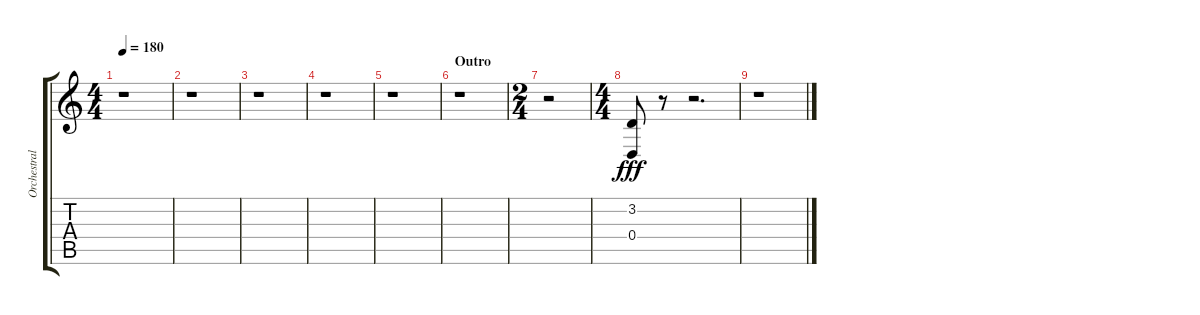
\track ("Orchestral Hit" "Orchestral") {instrument orchestrahit}
\staff {score tabs}
\tuning (E4 B3 G3 D3 A2 E2) {hide}
\ts (4 4)
\tempo 180
\clef g2
\ks c
r.1{dy fff} |
r.1 |
r.1 |
r.1 |
r.1 |
\section ("" "Outro")
r.1 |
\ts (2 4)
r.2 |
\ts (4 4)
(3.2 0.4).8 r.8 r.2{d} |
r.1
